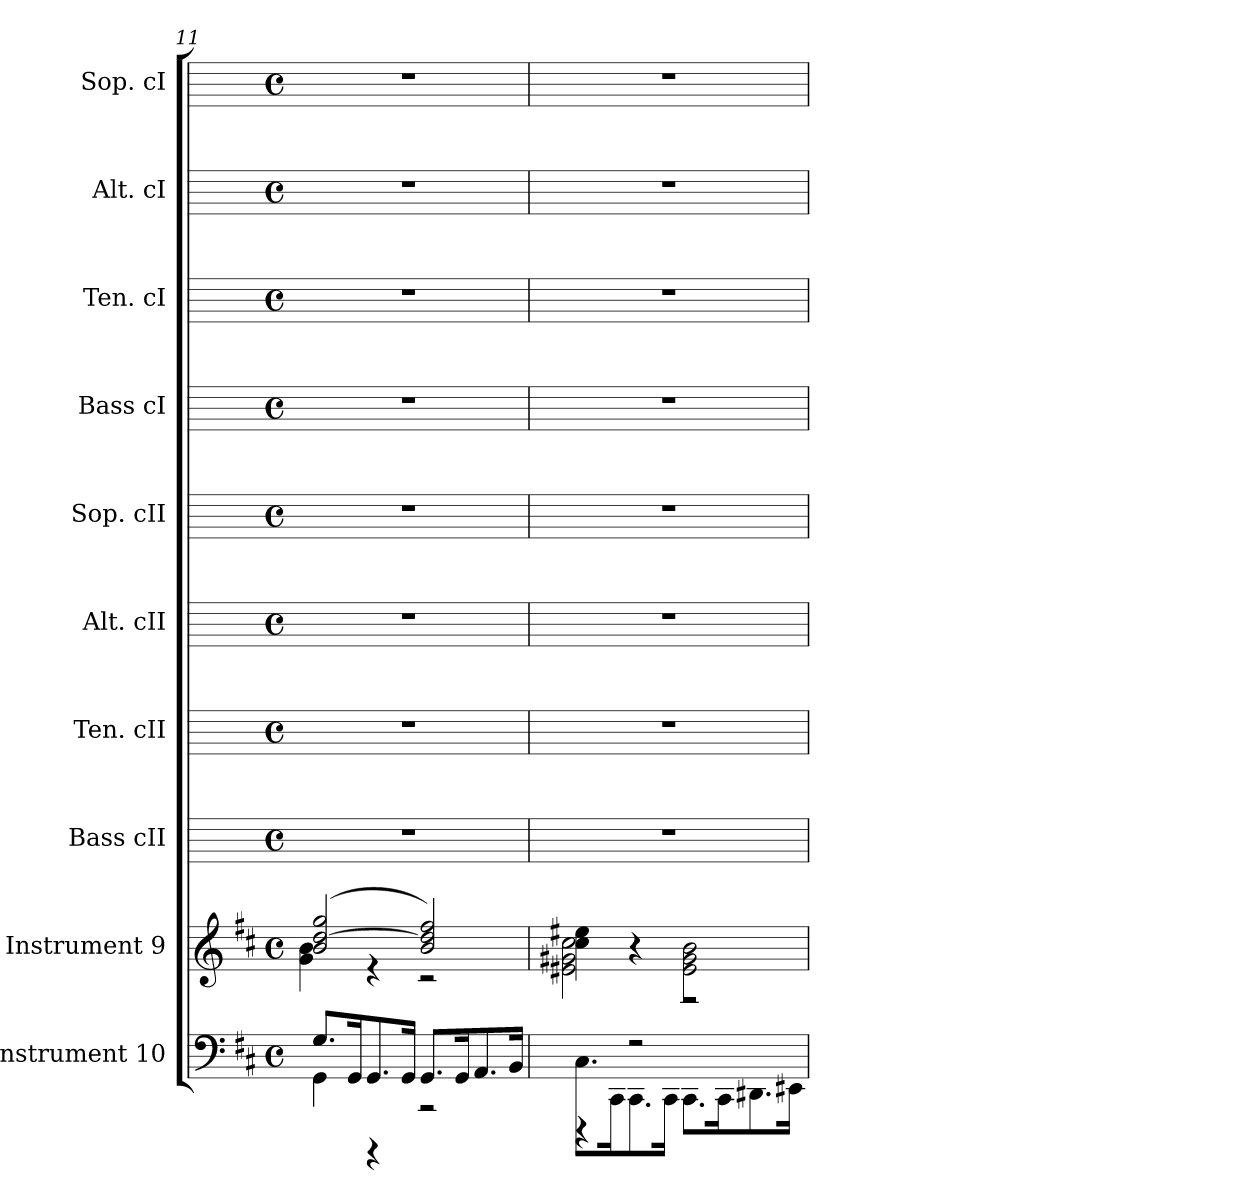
**kern	**kern	**kern	**kern	**kern	**kern	**kern	**kern	**kern	**kern
*part10	*part9	*part8	*part7	*part6	*part5	*part4	*part3	*part2	*part1
*staff10	*staff9	*staff8	*staff7	*staff6	*staff5	*staff4	*staff3	*staff2	*staff1
*I"Instrument 10	*I"Instrument 9	*I"Bass cII	*I"Ten. cII	*I"Alt. cII	*I"Sop. cII	*I"Bass cI	*I"Ten. cI	*I"Alt. cI	*I"Sop. cI
*	*	*I'Bass cII	*I'Ten. cII	*I'Alt. cII	*I'Sop. cII	*I'Bass cI	*I'Ten. cI	*I'Alt. cI	*I'Sop. cI
*clefF4	*clefG2	*	*	*	*	*	*	*	*
*k[f#c#]	*k[f#c#]	*k[]	*k[]	*k[]	*k[]	*k[]	*k[]	*k[]	*k[]
*D:	*D:	*C:	*C:	*C:	*C:	*C:	*C:	*C:	*C:
*M4/4	*M4/4	*M4/4	*M4/4	*M4/4	*M4/4	*M4/4	*M4/4	*M4/4	*M4/4
*met(c)	*met(c)	*met(c)	*met(c)	*met(c)	*met(c)	*met(c)	*met(c)	*met(c)	*met(c)
=11	=11	=11	=11	=11	=11	=11	=11	=11	=11
*^	*^	*	*	*	*	*	*	*	*
8.G/L	4GG\	(>2gg/ [>2dd/ 2b/	4b\ 4g\	1r	1r	1r	1r	1r	1r	1r	1r
16GG/	.	.	.	.	.	.	.	.	.	.	.
8.GG/	4rFFFF	.	4rd	.	.	.	.	.	.	.	.
16GG/J	.	.	.	.	.	.	.	.	.	.	.
8.GG/L	2r	2ff#/ 2dd/] 2b/)	2r	.	.	.	.	.	.	.	.
16GG/	.	.	.	.	.	.	.	.	.	.	.
8.AA/	.	.	.	.	.	.	.	.	.	.	.
16BB/J	.	.	.	.	.	.	.	.	.	.	.
!!LO:LB:g=z
=12	=12	=12	=12	=12	=12	=12	=12	=12	=12	=12	=12
4rCCC	8.C#\L	4ee#X\ 4cc#\	2cc#\ 2g#X\ 2e#X\	1r	1r	1r	1r	1r	1r	1r	1r
.	16CC#\	.	.	.	.	.	.	.	.	.	.
2r	8.CC#\	4ra	.	.	.	.	.	.	.	.	.
.	16CC#\J	.	.	.	.	.	.	.	.	.	.
.	8.CC#\L	2b\ 2g#\ 2e#\	2r	.	.	.	.	.	.	.	.
.	16CC#\	.	.	.	.	.	.	.	.	.	.
4ryy	8.DD#X\	.	.	.	.	.	.	.	.	.	.
.	16EE#X\J	.	.	.	.	.	.	.	.	.	.
*v	*v	*	*	*	*	*	*	*	*	*	*
*	*v	*v	*	*	*	*	*	*	*	*
=	=	=	=	=	=	=	=	=	=
*-	*-	*-	*-	*-	*-	*-	*-	*-	*-
